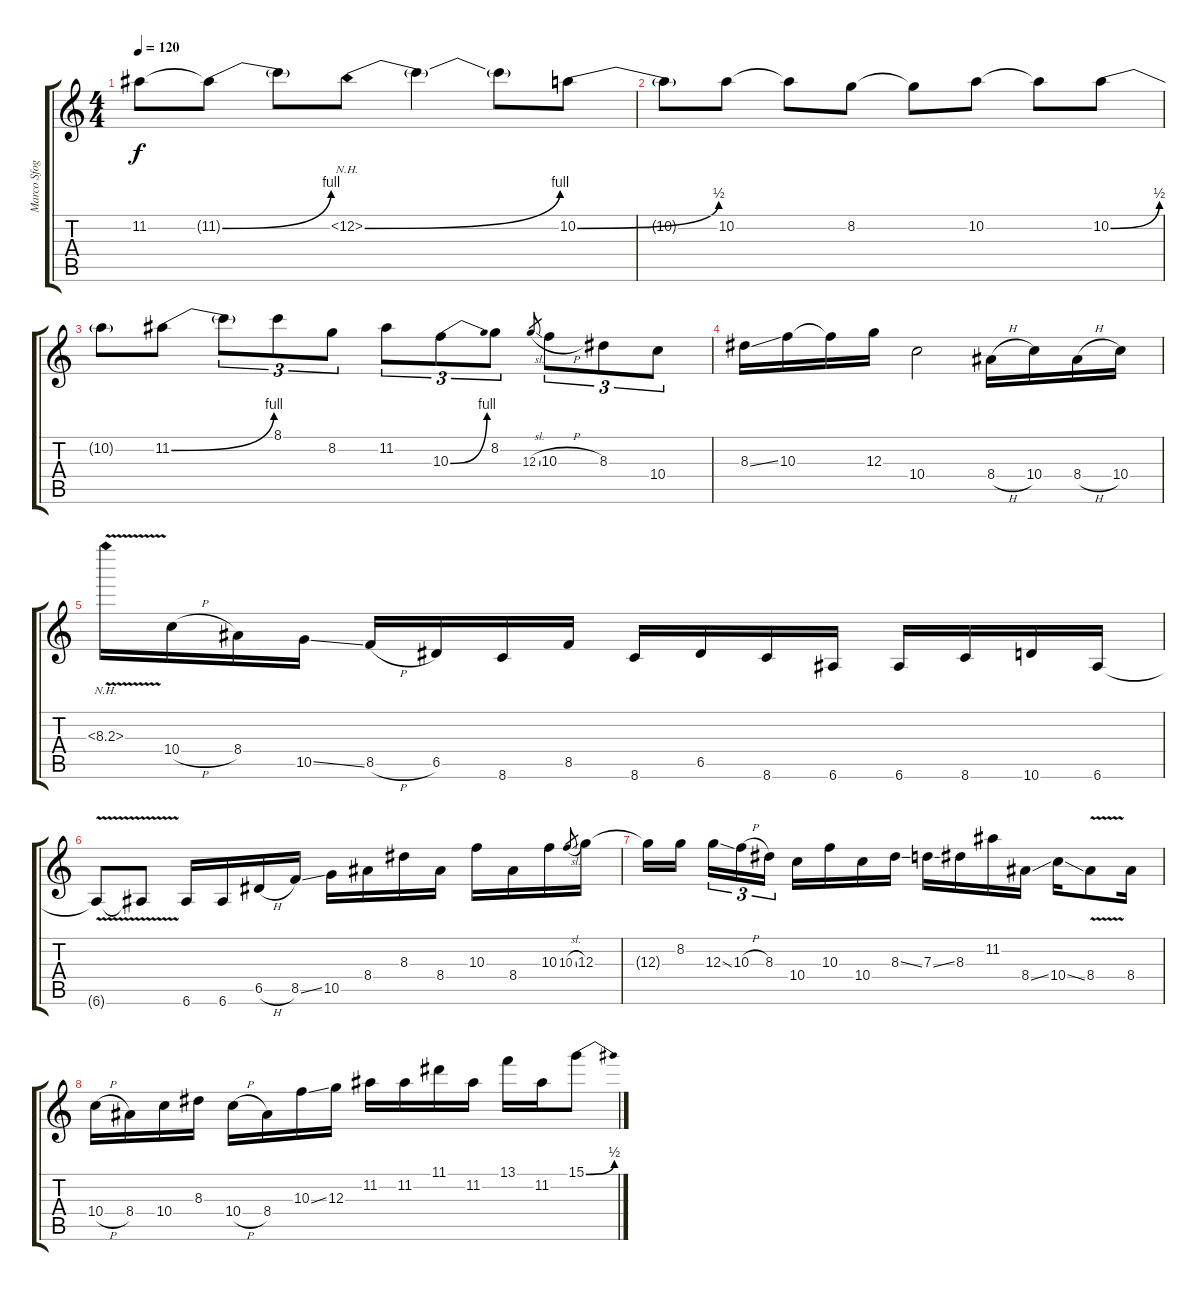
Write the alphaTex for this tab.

\track ("Marco Sfogli" "Marco Sfog") {instrument distortionguitar}
\staff {score tabs}
\tuning (E4 B3 G3 D3 A2 E2) {hide}
\ts (4 4)
\tempo 120
\clef g2
\ks c
11.2{t}.8{dy f} 11.2{be (bend 0 0 60 4) t}.8 11.2{t}.8 11.2{be (bend 0 0 60 4) nh}.8 11.2{t}.4 11.2{t}.8 10.2{be (bend 0 0 60 2)}.8 |
10.2{t}.8 10.2.8 10.2{t}.8 8.2.8 8.2{t}.8 10.2.8 10.2{t}.8 10.2{be (bend 0 0 60 2)}.8 |
10.2{t}.8 11.2{be (bend 0 0 60 4)}.8 11.2{t}.8{tu (3 2)} 8.1.8{tu (3 2)} 8.2.8{tu (3 2)} 11.2.8{tu (3 2)} 10.3{be (bend 0 0 60 4)}.8{tu (3 2)} 8.2.8{tu (3 2)} 12.3{sl}.8{gr} 10.3{h}.8{tu (3 2)} 8.3.8{tu (3 2)} 10.4.8{tu (3 2)} |
8.3{ss}.16 10.3.16 10.3{t}.16 12.3.16 10.4.2 8.4{h}.16 10.4.16 8.4{h}.16 10.4.16 |
8.3{nh v}.16 10.4{h}.16 8.4.16 10.5{ss}.16 8.5{h}.16 6.5.16 8.6.16 8.5.16 8.6.16 6.5.16 8.6.16 6.6.16 6.6.16 8.6.16 10.6.16 6.6.16 |
6.6{v t}.8 6.6{t}.8 6.6.16 6.6.16 6.5{h}.16 8.5{ss}.16 10.5.16 8.4.16 8.3.16 8.4.16 10.3.16 8.4.16 10.3.16 10.3{sl}.8{gr} 12.3.16 |
12.3{t}.16 8.2.16 12.3{ss}.16{tu (3 2)} 10.3{h}.16{tu (3 2)} 8.3.16{tu (3 2)} 10.4.16 10.3.16 10.4.16 8.3{ss}.16 7.3{ss}.16 8.3.16 11.2.16 8.4{ss}.16 10.4{ss}.16 8.4{v}.8 8.4.16 |
10.4{h}.16 8.4.16 10.4.16 8.3.16 10.4{h}.16 8.4.16 10.3{ss}.16 12.3.16 11.2.16 11.2.16 11.1.16 11.2.16 13.1.16 11.2.16 15.1{be (bend 0 0 60 2)}.8
